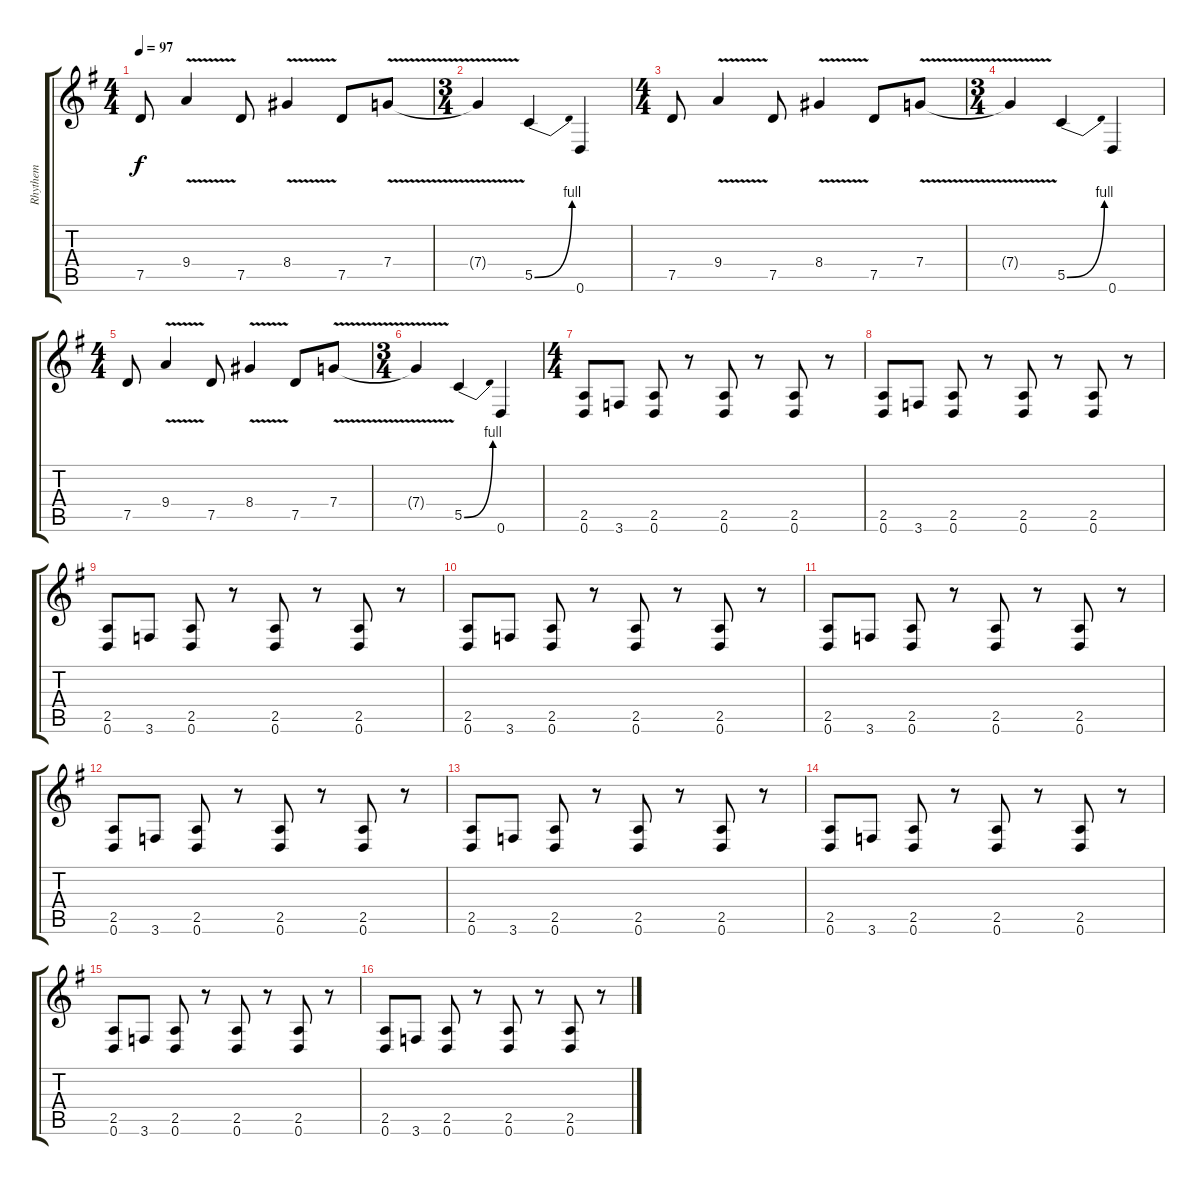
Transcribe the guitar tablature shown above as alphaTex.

\track ("Rhythem" "Rhythem") {instrument distortionguitar}
\staff {score tabs}
\tuning (D4 A3 F3 C3 G2 D2) {hide}
\ts (4 4)
\tempo 97
\clef g2
\ks g
7.5.8{dy f} 9.4{v}.4 7.5.8 8.4{v}.4 7.5.8 7.4{v}.8 |
\ts (3 4)
7.4{t}.4 5.5{be (bend 0 0 60 4)}.4 0.6.4 |
\ts (4 4)
7.5.8 9.4{v}.4 7.5.8 8.4{v}.4 7.5.8 7.4{v}.8 |
\ts (3 4)
7.4{t}.4 5.5{be (bend 0 0 60 4)}.4 0.6.4 |
\ts (4 4)
7.5.8 9.4{v}.4 7.5.8 8.4{v}.4 7.5.8 7.4{v}.8 |
\ts (3 4)
7.4{t}.4 5.5{be (bend 0 0 60 4)}.4 0.6.4 |
\ts (4 4)
(2.5 0.6).8 3.6.8 (2.5 0.6).8 r.8 (2.5 0.6).8 r.8 (2.5 0.6).8 r.8 |
(2.5 0.6).8 3.6.8 (2.5 0.6).8 r.8 (2.5 0.6).8 r.8 (2.5 0.6).8 r.8 |
(2.5 0.6).8 3.6.8 (2.5 0.6).8 r.8 (2.5 0.6).8 r.8 (2.5 0.6).8 r.8 |
(2.5 0.6).8 3.6.8 (2.5 0.6).8 r.8 (2.5 0.6).8 r.8 (2.5 0.6).8 r.8 |
(2.5 0.6).8 3.6.8 (2.5 0.6).8 r.8 (2.5 0.6).8 r.8 (2.5 0.6).8 r.8 |
(2.5 0.6).8 3.6.8 (2.5 0.6).8 r.8 (2.5 0.6).8 r.8 (2.5 0.6).8 r.8 |
(2.5 0.6).8 3.6.8 (2.5 0.6).8 r.8 (2.5 0.6).8 r.8 (2.5 0.6).8 r.8 |
(2.5 0.6).8 3.6.8 (2.5 0.6).8 r.8 (2.5 0.6).8 r.8 (2.5 0.6).8 r.8 |
(2.5 0.6).8 3.6.8 (2.5 0.6).8 r.8 (2.5 0.6).8 r.8 (2.5 0.6).8 r.8 |
(2.5 0.6).8 3.6.8 (2.5 0.6).8 r.8 (2.5 0.6).8 r.8 (2.5 0.6).8 r.8
